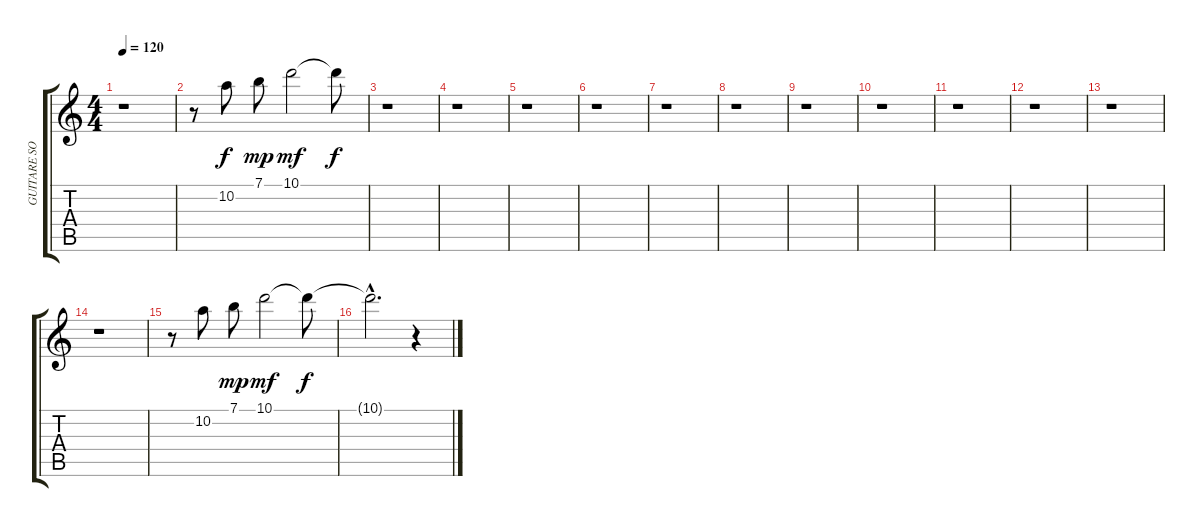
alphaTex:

\track ("GUITARE SOLO" "GUITARE SO") {instrument electricguitarjazz}
\staff {score tabs}
\tuning (E4 B3 G3 D3 A2 E2) {hide}
\ts (4 4)
\tempo 120
\clef g2
\ks c
r.1{dy f} |
r.8 10.2.8 7.1.8{dy mp} 10.1.2{dy mf} 10.1{t}.8{dy f} |
r.1 |
r.1 |
r.1 |
r.1 |
r.1 |
r.1 |
r.1 |
r.1 |
r.1 |
r.1 |
r.1 |
r.1 |
r.8 10.2.8 7.1.8{dy mp} 10.1.2{dy mf} 10.1{t}.8{dy f} |
10.1{hac t}.2{d} r.4
